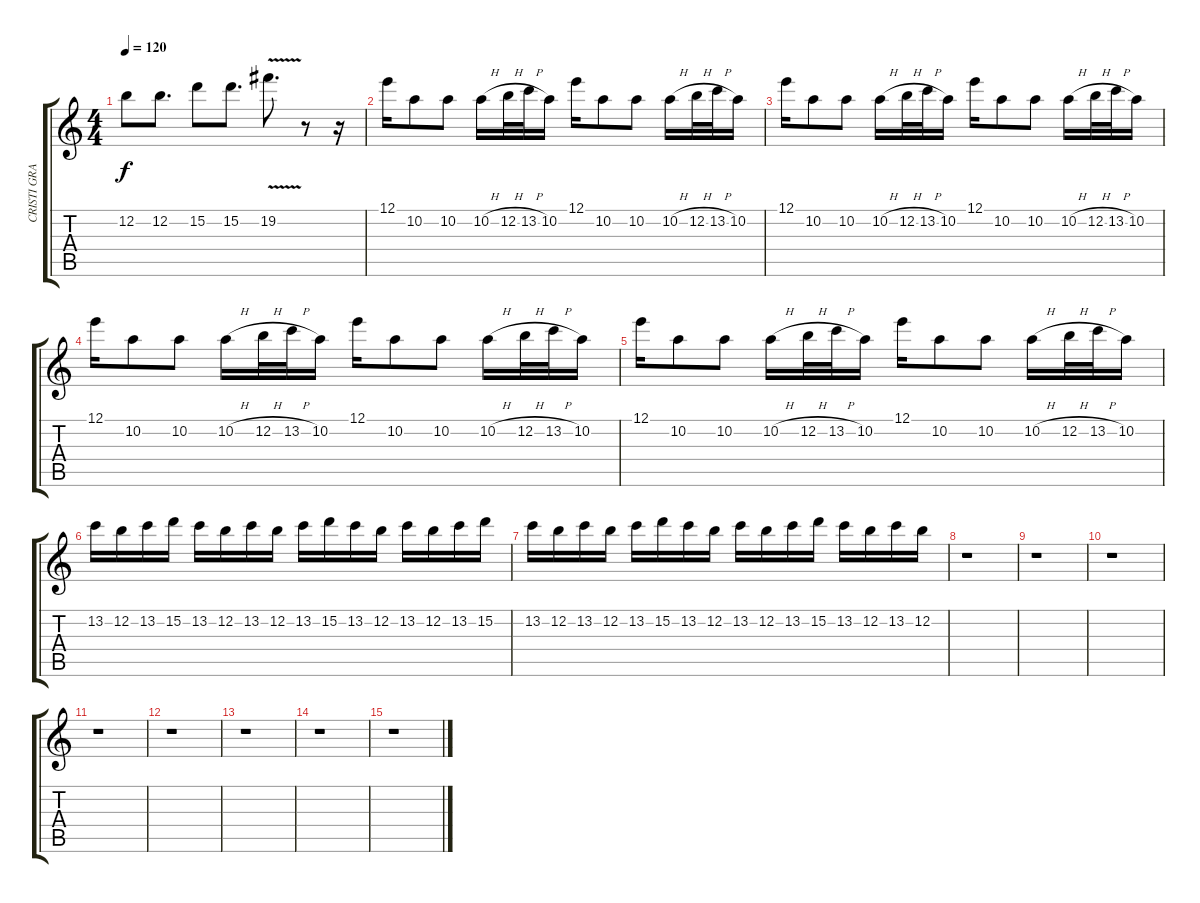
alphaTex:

\track ("CRISTI GRAM" "CRISTI GRA") {instrument overdrivenguitar}
\staff {score tabs}
\tuning (E4 B3 G3 D3 A2 E2) {hide}
\ts (4 4)
\tempo 120
\clef g2
\ks c
12.2.8{dy f} 12.2.8{d} 15.2.8 15.2.8{d} 19.2{v}.8{d} r.8 r.16 |
12.1.16 10.2.8 10.2.8 10.2{h}.16 12.2{h}.32 13.2{h}.32 10.2.16 12.1.16 10.2.8 10.2.8 10.2{h}.16 12.2{h}.32 13.2{h}.32 10.2.16 |
12.1.16 10.2.8 10.2.8 10.2{h}.16 12.2{h}.32 13.2{h}.32 10.2.16 12.1.16 10.2.8 10.2.8 10.2{h}.16 12.2{h}.32 13.2{h}.32 10.2.16 |
12.1.16 10.2.8 10.2.8 10.2{h}.16 12.2{h}.32 13.2{h}.32 10.2.16 12.1.16 10.2.8 10.2.8 10.2{h}.16 12.2{h}.32 13.2{h}.32 10.2.16 |
12.1.16 10.2.8 10.2.8 10.2{h}.16 12.2{h}.32 13.2{h}.32 10.2.16 12.1.16 10.2.8 10.2.8 10.2{h}.16 12.2{h}.32 13.2{h}.32 10.2.16 |
13.2.16 12.2.16 13.2.16 15.2.16 13.2.16 12.2.16 13.2.16 12.2.16 13.2.16 15.2.16 13.2.16 12.2.16 13.2.16 12.2.16 13.2.16 15.2.16 |
13.2.16 12.2.16 13.2.16 12.2.16 13.2.16 15.2.16 13.2.16 12.2.16 13.2.16 12.2.16 13.2.16 15.2.16 13.2.16 12.2.16 13.2.16 12.2.16 |
r.1 |
r.1 |
r.1 |
r.1 |
r.1 |
r.1 |
r.1 |
r.1
